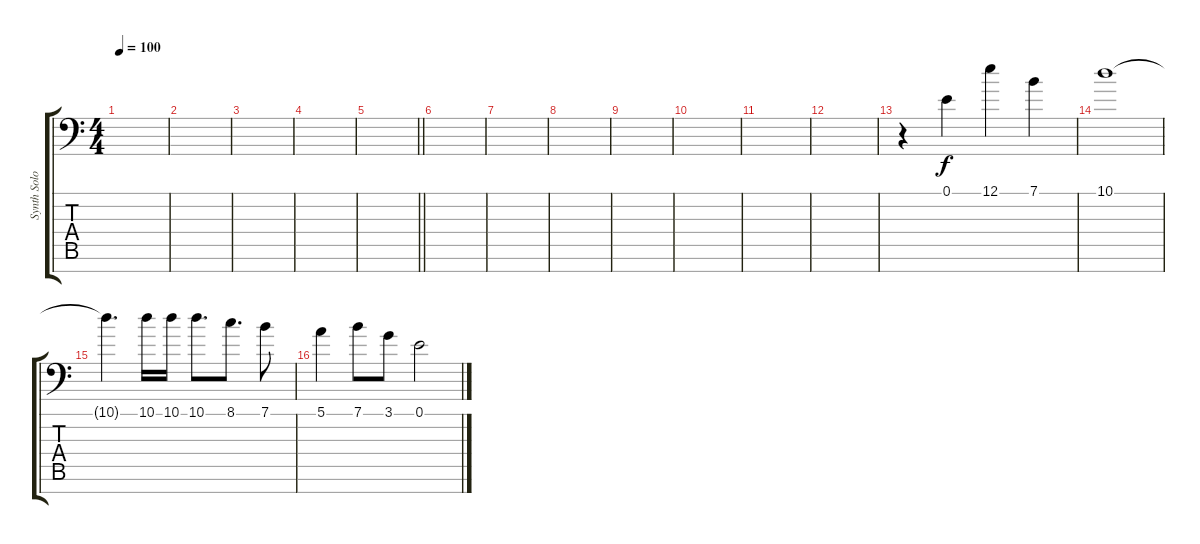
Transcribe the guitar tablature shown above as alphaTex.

\track ("Synth Solo" "Synth Solo") {instrument lead1square}
\staff {score tabs}
\tuning (E4 B3 G3 D3 A2 E2 C-1) {hide}
\ts (4 4)
\tempo 100
\clef f4
\ks c
|
|
|
|
\barLineRight lightlight
|
|
|
|
|
|
|
|
r.4 0.1.4 12.1.4 7.1.4 |
10.1.1 |
10.1{t}.4{d} 10.1.16 10.1.16 10.1.8{d} 8.1.8{d} 7.1.8 |
5.1.4 7.1.8 3.1.8 0.1.2
